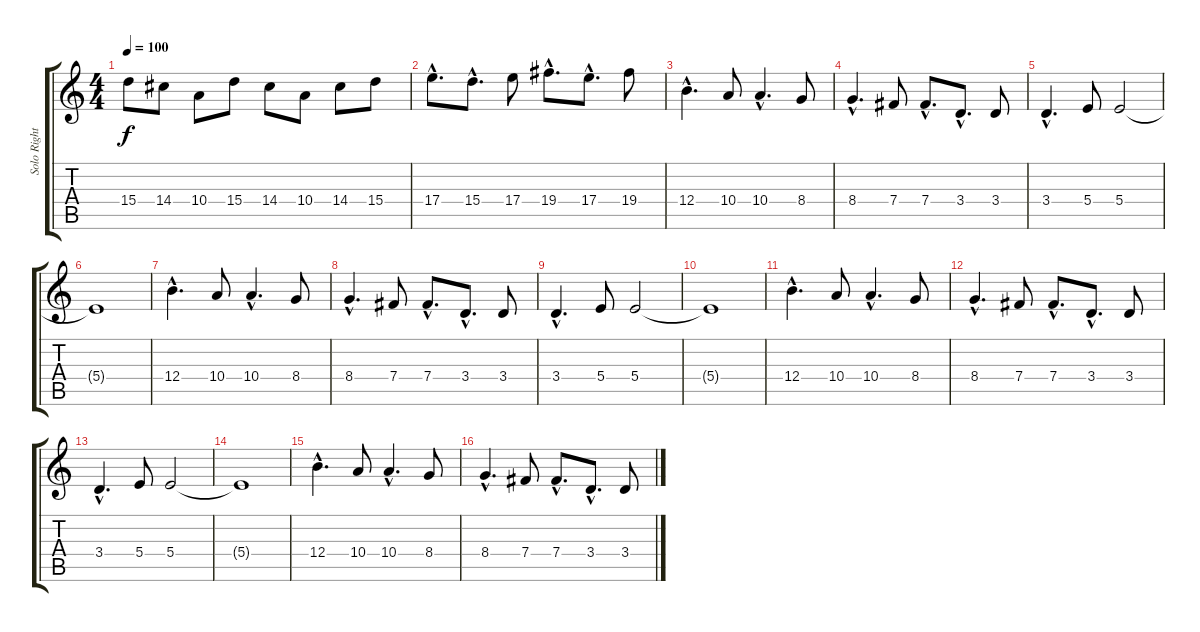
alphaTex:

\track ("Solo Right" "Solo Right") {instrument overdrivenguitar}
\staff {score tabs}
\tuning (Db4 Ab3 E3 B2 Gb2 B1) {hide}
\ts (4 4)
\tempo 100
\clef g2
\ks c
15.4.8{dy f} 14.4.8 10.4.8 15.4.8 14.4.8 10.4.8 14.4.8 15.4.8 |
17.4{hac}.8{d} 15.4{hac}.8{d} 17.4.8 19.4{hac}.8{d} 17.4{hac}.8{d} 19.4.8 |
12.4{hac}.4{d} 10.4.8 10.4{hac}.4{d} 8.4.8 |
8.4{hac}.4{d} 7.4.8 7.4{hac}.8{d} 3.4{hac}.8{d} 3.4.8 |
3.4{hac}.4{d} 5.4.8 5.4.2 |
5.4{t}.1 |
12.4{hac}.4{d} 10.4.8 10.4{hac}.4{d} 8.4.8 |
8.4{hac}.4{d} 7.4.8 7.4{hac}.8{d} 3.4{hac}.8{d} 3.4.8 |
3.4{hac}.4{d} 5.4.8 5.4.2 |
5.4{t}.1 |
12.4{hac}.4{d} 10.4.8 10.4{hac}.4{d} 8.4.8 |
8.4{hac}.4{d} 7.4.8 7.4{hac}.8{d} 3.4{hac}.8{d} 3.4.8 |
3.4{hac}.4{d} 5.4.8 5.4.2 |
5.4{t}.1 |
12.4{hac}.4{d} 10.4.8 10.4{hac}.4{d} 8.4.8 |
8.4{hac}.4{d} 7.4.8 7.4{hac}.8{d} 3.4{hac}.8{d} 3.4.8
